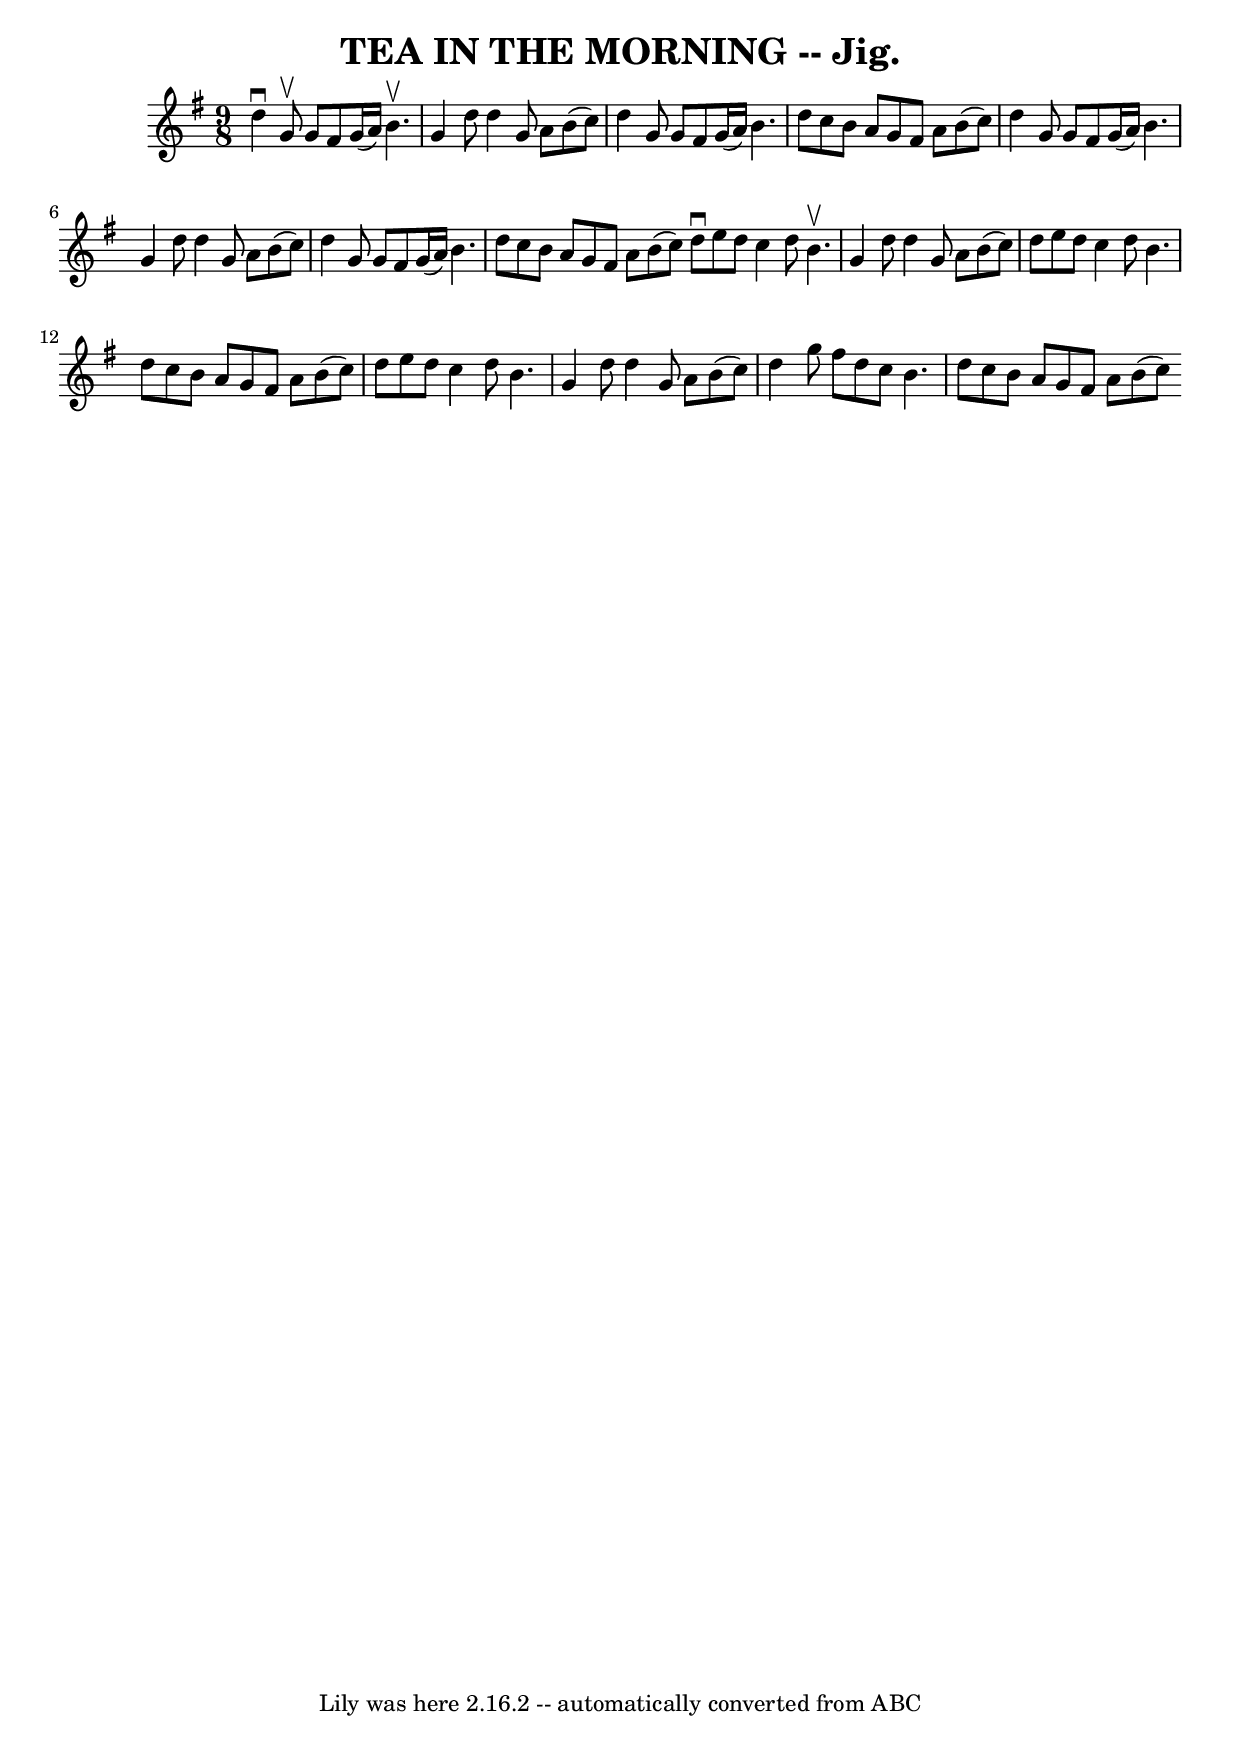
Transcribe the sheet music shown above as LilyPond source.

\version "2.16.2"
\include "Mammoth.ily"
\header {
  %% book = "Coles pg. 75.1"
 crossRefNumber = "9"
 footnotes = ""
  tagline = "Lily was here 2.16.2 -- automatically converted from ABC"
  title = "TEA IN THE MORNING -- Jig."

}
voicedefault =  {


  \time 9/8 
  \key g \major
 d''4^\downbow g'8^\upbow g'8 fis'8 g'16 ( a'16) b'4.^\upbow  |
 g'4 d''8 d''4 g'8 a'8 b'8 ( c''8)  |
 d''4 g'8 g'8 fis'8 g'16 (a'16) b'4.   |
 d''8 c''8 b'8 a'8 g'8 fis'8 a'8 b'8 (c''8) |
 d''4 g'8 g'8 fis'8 g'16 (a'16) b'4.   |
 g'4 d''8 d''4 g'8 a'8 b'8 (c''8) |
 d''4 g'8 g'8 fis'8 g'16 (a'16) b'4.   |
 d''8 c''8 b'8 a'8 g'8 fis'8 a'8 b'8 (c''8) \bar " |." d''8^\downbow e''8 d''8 c''4 d''8 b'4.^\upbow  |
 g'4 d''8 d''4 g'8 a'8 b'8 (c''8)  |
 d''8 e''8 d''8 c''4 d''8 b'4.   |
 d''8 c''8 b'8 a'8 g'8 fis'8 a'8 b'8 (c''8)  |
 d''8 e''8 d''8 c''4 d''8 b'4.   |
 g'4 d''8 d''4 g'8 a'8 b'8 (c''8) |
 d''4 g''8 fis''8 d''8 c''8 b'4.   |
 d''8 c''8 b'8 a'8 g'8 fis'8 a'8 b'8 (c''8) \bar " |."   

}

\score{
  <<

    \context Staff="default"
    {
      \voicedefault 
      
    }

  >>
  \layout {
    
  }
  \midi {
  }

}
